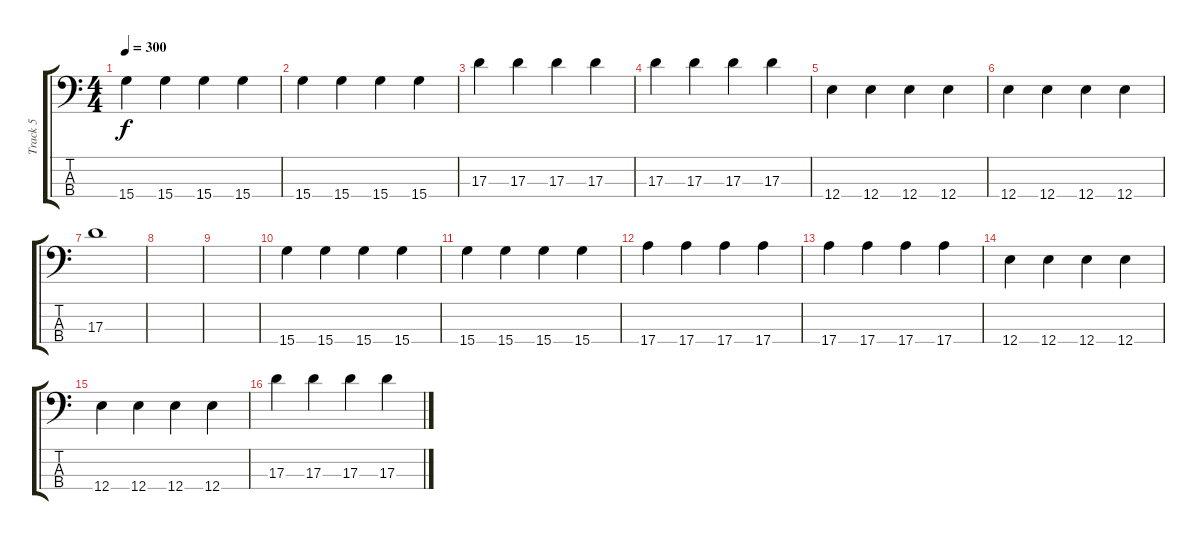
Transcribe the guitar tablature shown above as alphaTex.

\track ("Track 5" "Track 5") {instrument electricbassfinger}
\staff {score tabs}
\tuning (G2 D2 A1 E1) {hide}
\ts (4 4)
\tempo 300
\clef f4
\ks c
15.4.4{dy f} 15.4.4 15.4.4 15.4.4 |
15.4.4 15.4.4 15.4.4 15.4.4 |
17.3.4 17.3.4 17.3.4 17.3.4 |
17.3.4 17.3.4 17.3.4 17.3.4 |
12.4.4 12.4.4 12.4.4 12.4.4 |
12.4.4 12.4.4 12.4.4 12.4.4 |
17.3.1 |
|
|
15.4.4 15.4.4 15.4.4 15.4.4 |
15.4.4 15.4.4 15.4.4 15.4.4 |
17.4.4 17.4.4 17.4.4 17.4.4 |
17.4.4 17.4.4 17.4.4 17.4.4 |
12.4.4 12.4.4 12.4.4 12.4.4 |
12.4.4 12.4.4 12.4.4 12.4.4 |
17.3.4 17.3.4 17.3.4 17.3.4
